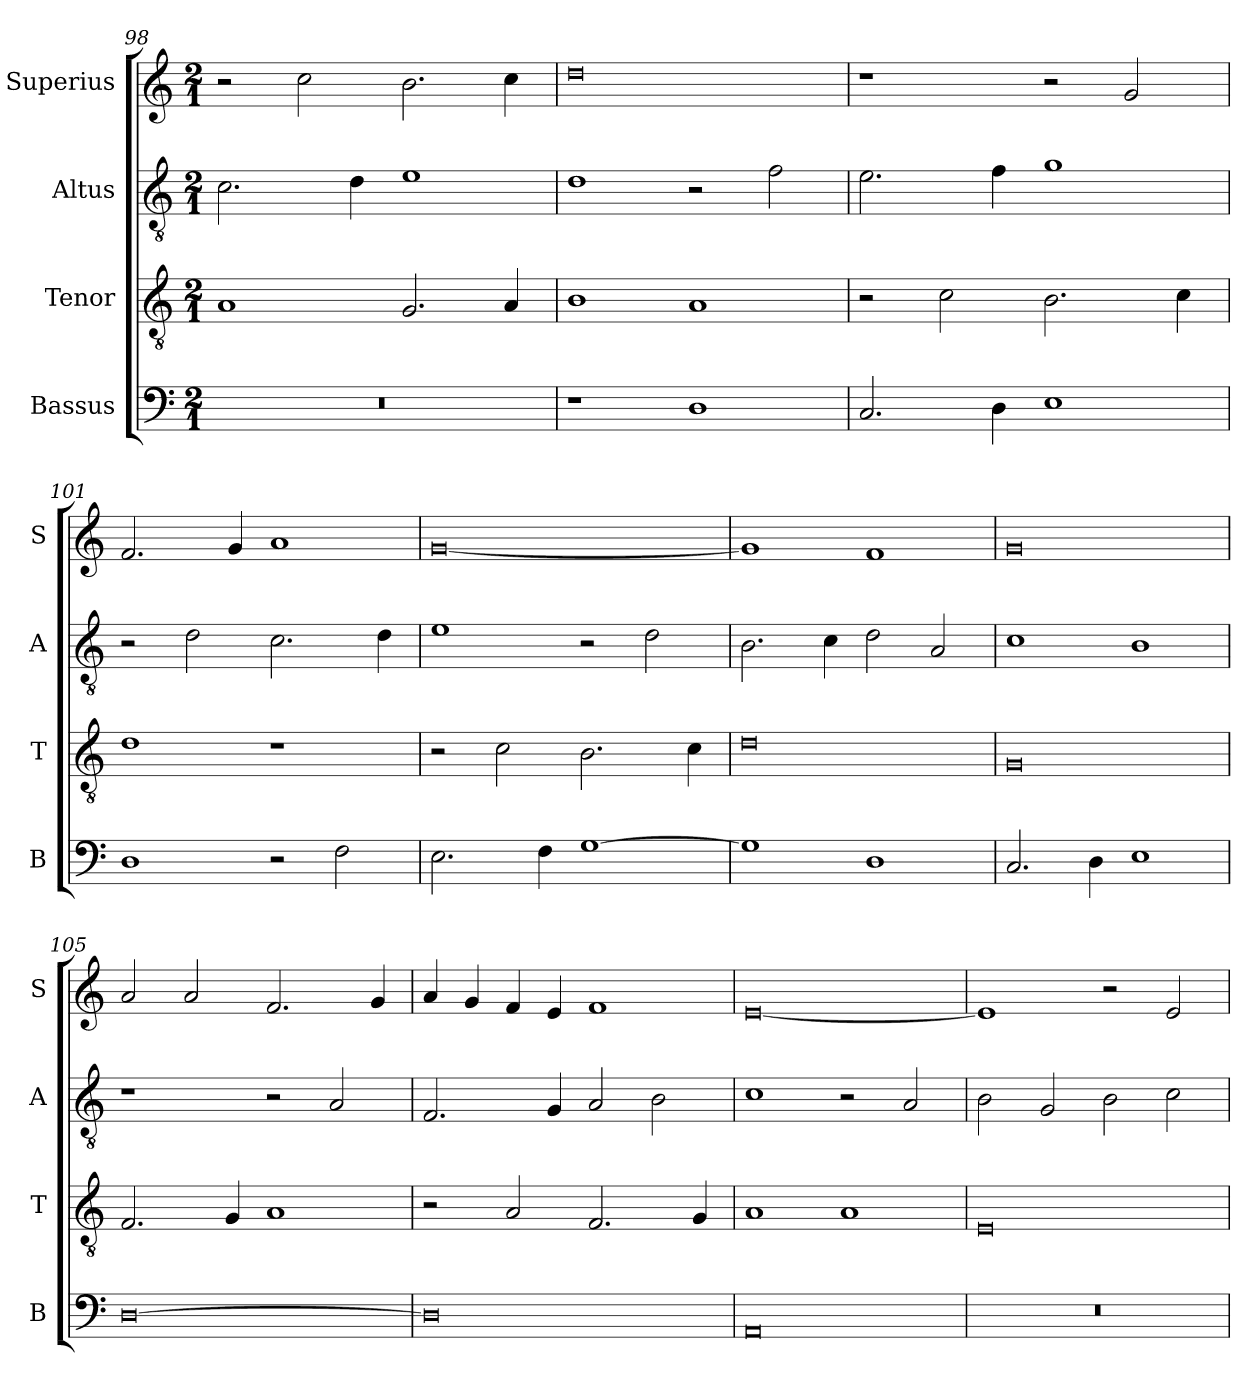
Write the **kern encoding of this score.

**kern	**kern	**kern	**kern
*part4	*part3	*part2	*part1
*staff4	*staff3	*staff2	*staff1
*I"Bassus	*I"Tenor	*I"Altus	*I"Superius
*I'B	*I'T	*I'A	*I'S
*clefF4	*clefGv2	*clefGv2	*clefG2
*k[]	*k[]	*k[]	*k[]
*C:	*C:	*C:	*C:
*M2/1	*M2/1	*M2/1	*M2/1
=98	=98	=98	=98
0r	1A	2.c	2r
.	.	.	2cc
.	.	4d	.
.	2.G	1e	2.b
.	4A	.	4cc
=99	=99	=99	=99
1r	1B	1d	0dd
1D	1A	2r	.
.	.	2f	.
=100	=100	=100	=100
2.C	2r	2.e	1r
.	2c	.	.
4D	.	4f	.
1E	2.B	1g	2r
.	.	.	2g
.	4c	.	.
=101	=101	=101	=101
1D	1d	2r	2.f
.	.	2d	.
.	.	.	4g
2r	1r	2.c	1a
2F	.	.	.
.	.	4d	.
=102	=102	=102	=102
2.E	2r	1e	[0g
.	2c	.	.
4F	.	.	.
[1G	2.B	2r	.
.	.	2d	.
.	4c	.	.
=103	=103	=103	=103
1G]	0d	2.B	1g]
.	.	4c	.
1D	.	2d	1f
.	.	2A	.
=104	=104	=104	=104
2.C	0G	1c	0g
4D	.	.	.
1E	.	1B	.
=105	=105	=105	=105
[0D	2.F	1r	2a
.	.	.	2a
.	4G	.	.
.	1A	2r	2.f
.	.	2A	.
.	.	.	4g
=106	=106	=106	=106
0D]	2r	2.F	4a
.	.	.	4g
.	2A	.	4f
.	.	4G	4e
.	2.F	2A	1f
.	.	2B	.
.	4G	.	.
=107	=107	=107	=107
0AA	1A	1c	[0e
.	1A	2r	.
.	.	2A	.
=108	=108	=108	=108
0r	0E	2B	1e]
.	.	2G	.
.	.	2B	2r
.	.	2c	2e
=	=	=	=
*-	*-	*-	*-
